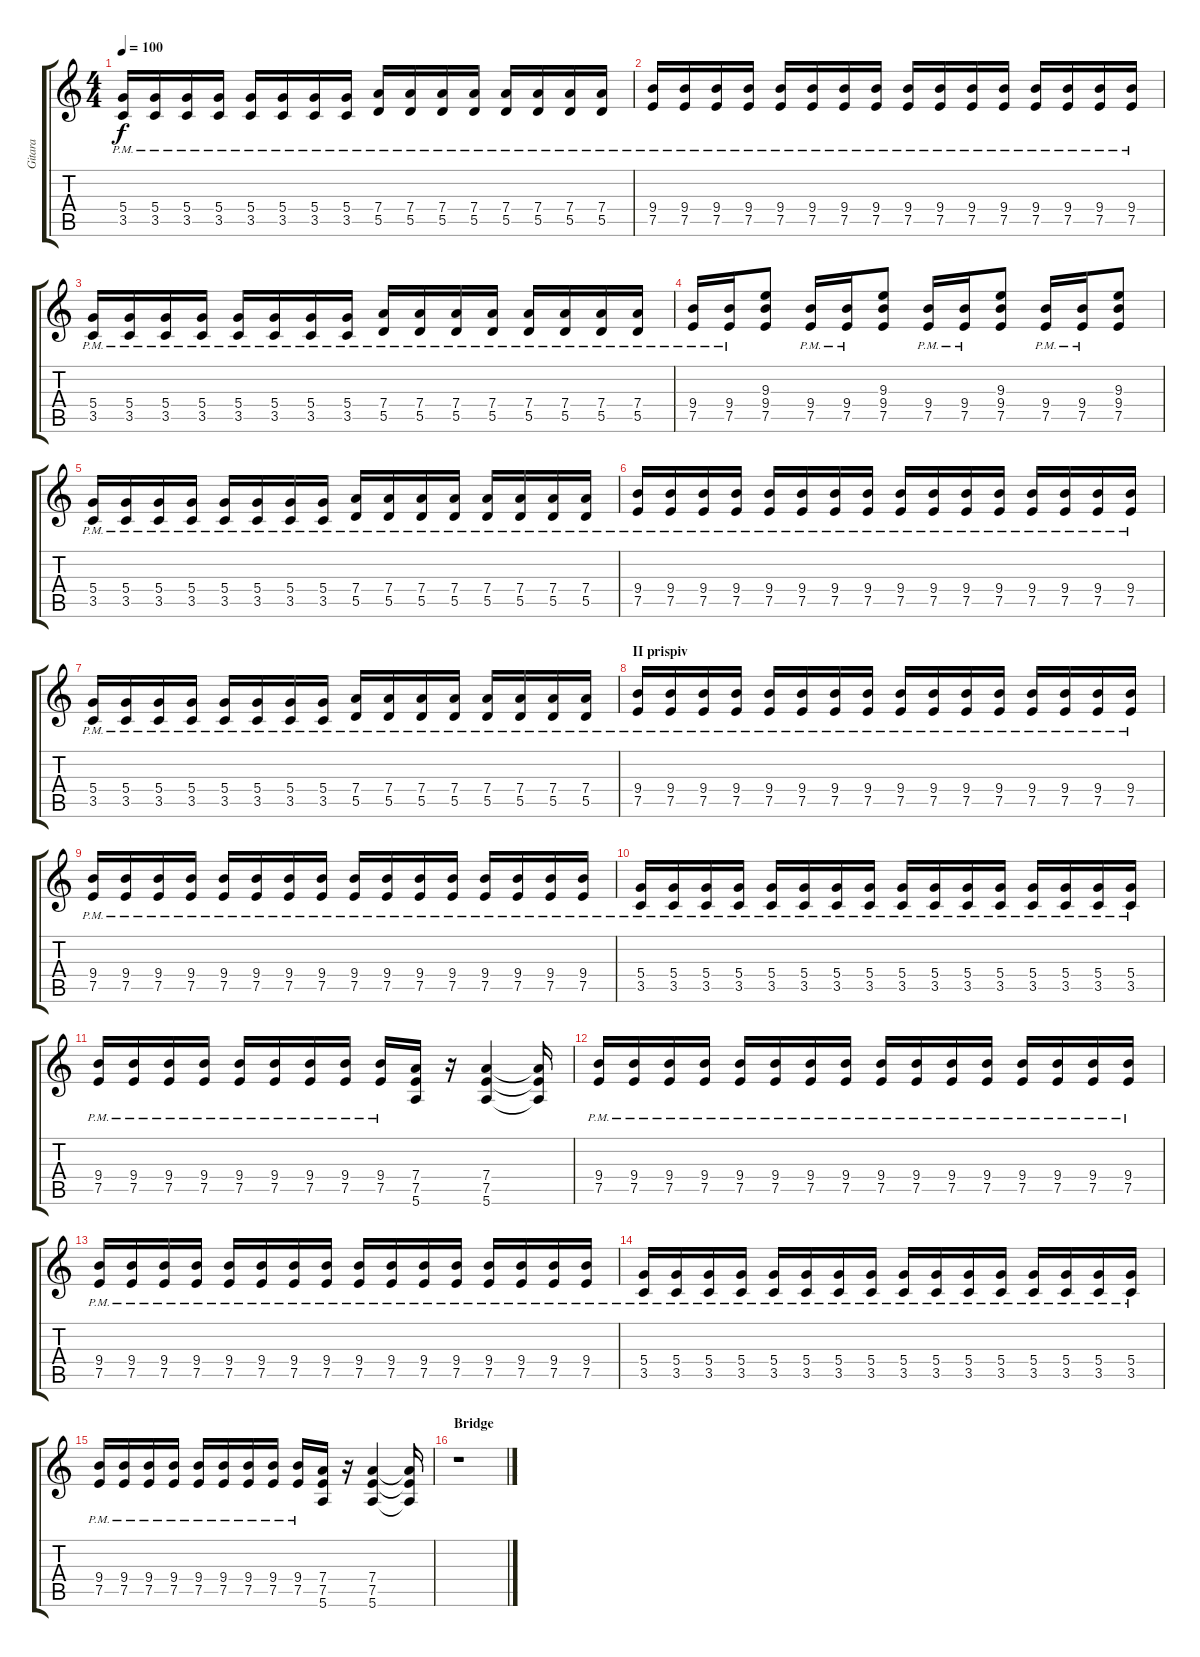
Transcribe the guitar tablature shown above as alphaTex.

\track ("Gitara" "Gitara") {instrument overdrivenguitar}
\staff {score tabs}
\tuning (E4 B3 G3 D3 A2 E2) {hide}
\ts (4 4)
\tempo 100
\clef g2
\ks c
(5.4{pm} 3.5{pm}).16{dy f} (5.4{pm} 3.5{pm}).16 (5.4{pm} 3.5{pm}).16 (5.4{pm} 3.5{pm}).16 (5.4{pm} 3.5{pm}).16 (5.4{pm} 3.5{pm}).16 (5.4{pm} 3.5{pm}).16 (5.4{pm} 3.5{pm}).16 (7.4{pm} 5.5{pm}).16 (7.4{pm} 5.5{pm}).16 (7.4{pm} 5.5{pm}).16 (7.4{pm} 5.5{pm}).16 (7.4{pm} 5.5{pm}).16 (7.4{pm} 5.5{pm}).16 (7.4{pm} 5.5{pm}).16 (7.4{pm} 5.5{pm}).16 |
(9.4 7.5{pm}).16 (9.4 7.5{pm}).16 (9.4 7.5{pm}).16 (9.4 7.5{pm}).16 (9.4 7.5{pm}).16 (9.4 7.5{pm}).16 (9.4 7.5{pm}).16 (9.4 7.5{pm}).16 (9.4 7.5{pm}).16 (9.4 7.5{pm}).16 (9.4 7.5{pm}).16 (9.4 7.5{pm}).16 (9.4 7.5{pm}).16 (9.4 7.5{pm}).16 (9.4 7.5{pm}).16 (9.4 7.5{pm}).16 |
(5.4{pm} 3.5{pm}).16 (5.4{pm} 3.5{pm}).16 (5.4{pm} 3.5{pm}).16 (5.4{pm} 3.5{pm}).16 (5.4{pm} 3.5{pm}).16 (5.4{pm} 3.5{pm}).16 (5.4{pm} 3.5{pm}).16 (5.4{pm} 3.5{pm}).16 (7.4{pm} 5.5{pm}).16 (7.4{pm} 5.5{pm}).16 (7.4{pm} 5.5{pm}).16 (7.4{pm} 5.5{pm}).16 (7.4{pm} 5.5{pm}).16 (7.4{pm} 5.5{pm}).16 (7.4{pm} 5.5{pm}).16 (7.4{pm} 5.5{pm}).16 |
(9.4 7.5{pm}).16 (9.4 7.5{pm}).16 (9.3 9.4 7.5).8 (9.4 7.5{pm}).16 (9.4 7.5{pm}).16 (9.3 9.4 7.5).8 (9.4 7.5{pm}).16 (9.4 7.5{pm}).16 (9.3 9.4 7.5).8 (9.4 7.5{pm}).16 (9.4 7.5{pm}).16 (9.3 9.4 7.5).8 |
(5.4{pm} 3.5{pm}).16 (5.4{pm} 3.5{pm}).16 (5.4{pm} 3.5{pm}).16 (5.4{pm} 3.5{pm}).16 (5.4{pm} 3.5{pm}).16 (5.4{pm} 3.5{pm}).16 (5.4{pm} 3.5{pm}).16 (5.4{pm} 3.5{pm}).16 (7.4{pm} 5.5{pm}).16 (7.4{pm} 5.5{pm}).16 (7.4{pm} 5.5{pm}).16 (7.4{pm} 5.5{pm}).16 (7.4{pm} 5.5{pm}).16 (7.4{pm} 5.5{pm}).16 (7.4{pm} 5.5{pm}).16 (7.4{pm} 5.5{pm}).16 |
(9.4 7.5{pm}).16 (9.4 7.5{pm}).16 (9.4 7.5{pm}).16 (9.4 7.5{pm}).16 (9.4 7.5{pm}).16 (9.4 7.5{pm}).16 (9.4 7.5{pm}).16 (9.4 7.5{pm}).16 (9.4 7.5{pm}).16 (9.4 7.5{pm}).16 (9.4 7.5{pm}).16 (9.4 7.5{pm}).16 (9.4 7.5{pm}).16 (9.4 7.5{pm}).16 (9.4 7.5{pm}).16 (9.4 7.5{pm}).16 |
(5.4{pm} 3.5{pm}).16 (5.4{pm} 3.5{pm}).16 (5.4{pm} 3.5{pm}).16 (5.4{pm} 3.5{pm}).16 (5.4{pm} 3.5{pm}).16 (5.4{pm} 3.5{pm}).16 (5.4{pm} 3.5{pm}).16 (5.4{pm} 3.5{pm}).16 (7.4{pm} 5.5{pm}).16 (7.4{pm} 5.5{pm}).16 (7.4{pm} 5.5{pm}).16 (7.4{pm} 5.5{pm}).16 (7.4{pm} 5.5{pm}).16 (7.4{pm} 5.5{pm}).16 (7.4{pm} 5.5{pm}).16 (7.4{pm} 5.5{pm}).16 |
\section ("" "II prispiv")
(9.4 7.5{pm}).16 (9.4 7.5{pm}).16 (9.4 7.5{pm}).16 (9.4 7.5{pm}).16 (9.4 7.5{pm}).16 (9.4 7.5{pm}).16 (9.4 7.5{pm}).16 (9.4 7.5{pm}).16 (9.4 7.5{pm}).16 (9.4 7.5{pm}).16 (9.4 7.5{pm}).16 (9.4 7.5{pm}).16 (9.4 7.5{pm}).16 (9.4 7.5{pm}).16 (9.4 7.5{pm}).16 (9.4 7.5{pm}).16 |
(9.4 7.5{pm}).16 (9.4 7.5{pm}).16 (9.4 7.5{pm}).16 (9.4 7.5{pm}).16 (9.4 7.5{pm}).16 (9.4 7.5{pm}).16 (9.4 7.5{pm}).16 (9.4 7.5{pm}).16 (9.4 7.5{pm}).16 (9.4 7.5{pm}).16 (9.4 7.5{pm}).16 (9.4 7.5{pm}).16 (9.4 7.5{pm}).16 (9.4 7.5{pm}).16 (9.4 7.5{pm}).16 (9.4 7.5{pm}).16 |
(5.4{pm} 3.5{pm}).16 (5.4{pm} 3.5{pm}).16 (5.4{pm} 3.5{pm}).16 (5.4{pm} 3.5{pm}).16 (5.4{pm} 3.5{pm}).16 (5.4{pm} 3.5{pm}).16 (5.4{pm} 3.5{pm}).16 (5.4{pm} 3.5{pm}).16 (5.4{pm} 3.5{pm}).16 (5.4{pm} 3.5{pm}).16 (5.4{pm} 3.5{pm}).16 (5.4{pm} 3.5{pm}).16 (5.4{pm} 3.5{pm}).16 (5.4{pm} 3.5{pm}).16 (5.4{pm} 3.5{pm}).16 (5.4{pm} 3.5{pm}).16 |
(9.4{pm} 7.5{pm}).16 (9.4{pm} 7.5{pm}).16 (9.4{pm} 7.5{pm}).16 (9.4{pm} 7.5{pm}).16 (9.4{pm} 7.5{pm}).16 (9.4{pm} 7.5{pm}).16 (9.4{pm} 7.5{pm}).16 (9.4{pm} 7.5{pm}).16 (9.4{pm} 7.5{pm}).16 (7.4 7.5 5.6).16 r.16 (7.4 7.5 5.6).4 (7.4{t} 7.5{t} 5.6{t}).16 |
(9.4 7.5{pm}).16 (9.4 7.5{pm}).16 (9.4 7.5{pm}).16 (9.4 7.5{pm}).16 (9.4 7.5{pm}).16 (9.4 7.5{pm}).16 (9.4 7.5{pm}).16 (9.4 7.5{pm}).16 (9.4 7.5{pm}).16 (9.4 7.5{pm}).16 (9.4 7.5{pm}).16 (9.4 7.5{pm}).16 (9.4 7.5{pm}).16 (9.4 7.5{pm}).16 (9.4 7.5{pm}).16 (9.4 7.5{pm}).16 |
(9.4 7.5{pm}).16 (9.4 7.5{pm}).16 (9.4 7.5{pm}).16 (9.4 7.5{pm}).16 (9.4 7.5{pm}).16 (9.4 7.5{pm}).16 (9.4 7.5{pm}).16 (9.4 7.5{pm}).16 (9.4 7.5{pm}).16 (9.4 7.5{pm}).16 (9.4 7.5{pm}).16 (9.4 7.5{pm}).16 (9.4 7.5{pm}).16 (9.4 7.5{pm}).16 (9.4 7.5{pm}).16 (9.4 7.5{pm}).16 |
(5.4{pm} 3.5{pm}).16 (5.4{pm} 3.5{pm}).16 (5.4{pm} 3.5{pm}).16 (5.4{pm} 3.5{pm}).16 (5.4{pm} 3.5{pm}).16 (5.4{pm} 3.5{pm}).16 (5.4{pm} 3.5{pm}).16 (5.4{pm} 3.5{pm}).16 (5.4{pm} 3.5{pm}).16 (5.4{pm} 3.5{pm}).16 (5.4{pm} 3.5{pm}).16 (5.4{pm} 3.5{pm}).16 (5.4{pm} 3.5{pm}).16 (5.4{pm} 3.5{pm}).16 (5.4{pm} 3.5{pm}).16 (5.4{pm} 3.5{pm}).16 |
(9.4{pm} 7.5{pm}).16 (9.4{pm} 7.5{pm}).16 (9.4{pm} 7.5{pm}).16 (9.4{pm} 7.5{pm}).16 (9.4{pm} 7.5{pm}).16 (9.4{pm} 7.5{pm}).16 (9.4{pm} 7.5{pm}).16 (9.4{pm} 7.5{pm}).16 (9.4{pm} 7.5{pm}).16 (7.4 7.5 5.6).16 r.16 (7.4 7.5 5.6).4 (7.4{t} 7.5{t} 5.6{t}).16 |
\section ("" "Bridge")
r.1
